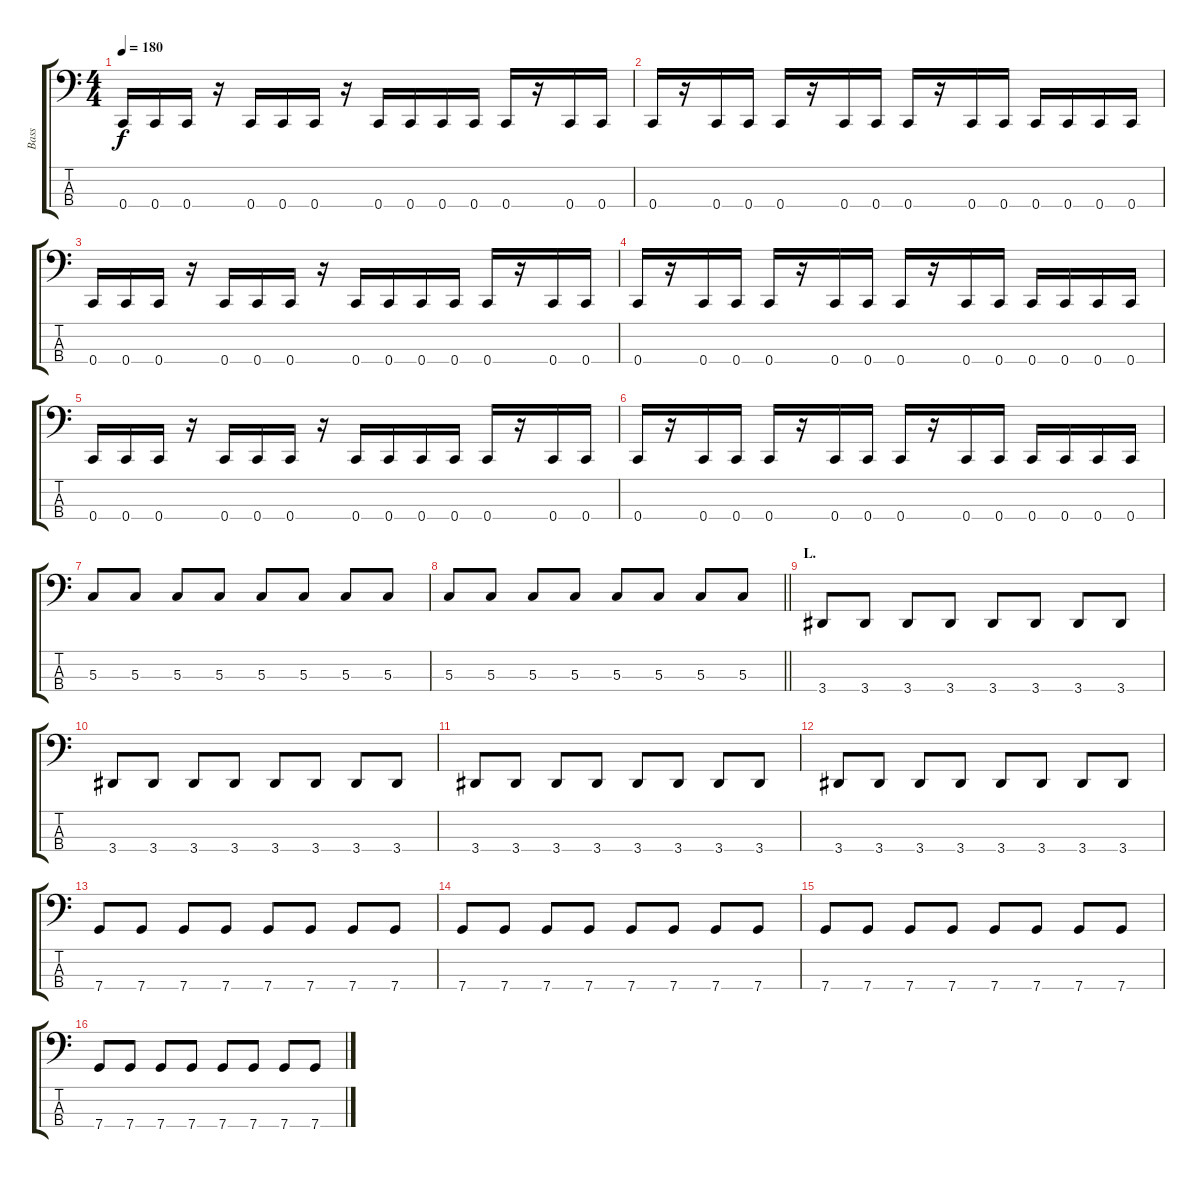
\track ("Bass" "Bass") {instrument electricbasspick}
\staff {score tabs}
\tuning (F2 C2 G1 C1) {hide}
\ts (4 4)
\tempo 180
\clef f4
\ks c
0.4.16{dy f} 0.4.16 0.4.16 r.16 0.4.16 0.4.16 0.4.16 r.16 0.4.16 0.4.16 0.4.16 0.4.16 0.4.16 r.16 0.4.16 0.4.16 |
0.4.16 r.16 0.4.16 0.4.16 0.4.16 r.16 0.4.16 0.4.16 0.4.16 r.16 0.4.16 0.4.16 0.4.16 0.4.16 0.4.16 0.4.16 |
0.4.16 0.4.16 0.4.16 r.16 0.4.16 0.4.16 0.4.16 r.16 0.4.16 0.4.16 0.4.16 0.4.16 0.4.16 r.16 0.4.16 0.4.16 |
0.4.16 r.16 0.4.16 0.4.16 0.4.16 r.16 0.4.16 0.4.16 0.4.16 r.16 0.4.16 0.4.16 0.4.16 0.4.16 0.4.16 0.4.16 |
0.4.16 0.4.16 0.4.16 r.16 0.4.16 0.4.16 0.4.16 r.16 0.4.16 0.4.16 0.4.16 0.4.16 0.4.16 r.16 0.4.16 0.4.16 |
0.4.16 r.16 0.4.16 0.4.16 0.4.16 r.16 0.4.16 0.4.16 0.4.16 r.16 0.4.16 0.4.16 0.4.16 0.4.16 0.4.16 0.4.16 |
5.3.8 5.3.8 5.3.8 5.3.8 5.3.8 5.3.8 5.3.8 5.3.8 |
\barLineRight lightlight
5.3.8 5.3.8 5.3.8 5.3.8 5.3.8 5.3.8 5.3.8 5.3.8 |
\section ("" "L.")
3.4.8 3.4.8 3.4.8 3.4.8 3.4.8 3.4.8 3.4.8 3.4.8 |
3.4.8 3.4.8 3.4.8 3.4.8 3.4.8 3.4.8 3.4.8 3.4.8 |
3.4.8 3.4.8 3.4.8 3.4.8 3.4.8 3.4.8 3.4.8 3.4.8 |
3.4.8 3.4.8 3.4.8 3.4.8 3.4.8 3.4.8 3.4.8 3.4.8 |
7.4.8 7.4.8 7.4.8 7.4.8 7.4.8 7.4.8 7.4.8 7.4.8 |
7.4.8 7.4.8 7.4.8 7.4.8 7.4.8 7.4.8 7.4.8 7.4.8 |
7.4.8 7.4.8 7.4.8 7.4.8 7.4.8 7.4.8 7.4.8 7.4.8 |
7.4.8 7.4.8 7.4.8 7.4.8 7.4.8 7.4.8 7.4.8 7.4.8
